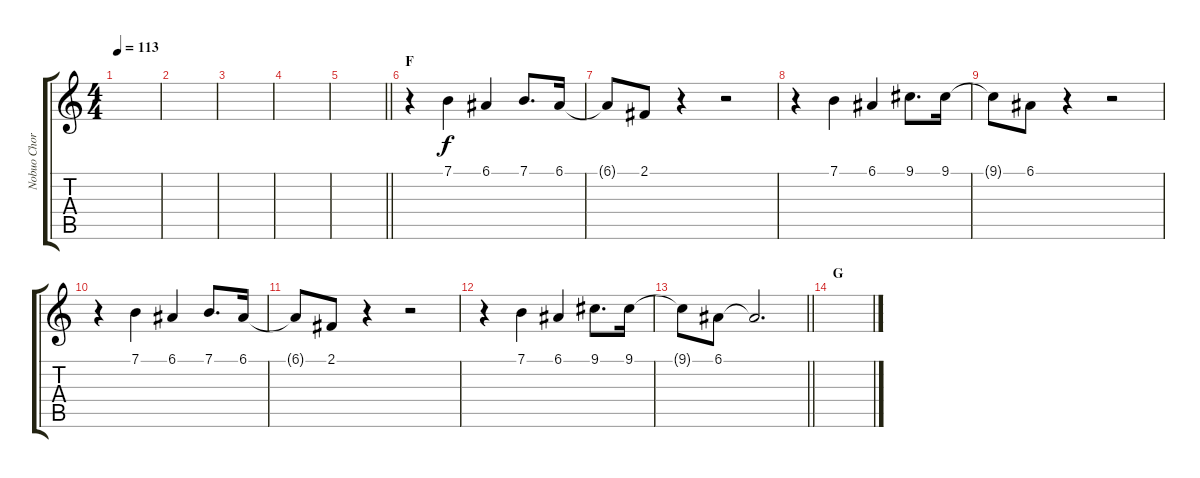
\track ("Nobuo Chorus" "Nobuo Chor") {instrument altosax}
\staff {score tabs}
\tuning (E4 B3 G3 D3 A2 E2) {hide}
\ts (4 4)
\tempo 113
\clef g2
\ks c
|
|
|
|
\barLineRight lightlight
|
\section ("" "F")
r.4 7.1.4 6.1.4 7.1.8{d} 6.1.16 |
6.1{t}.8 2.1.8 r.4 r.2 |
r.4 7.1.4 6.1.4 9.1.8{d} 9.1.16 |
9.1{t}.8 6.1.8 r.4 r.2 |
r.4 7.1.4 6.1.4 7.1.8{d} 6.1.16 |
6.1{t}.8 2.1.8 r.4 r.2 |
r.4 7.1.4 6.1.4 9.1.8{d} 9.1.16 |
\barLineRight lightlight
9.1{t}.8 6.1.8 6.1{t}.2{d} |
\section ("" "G")
